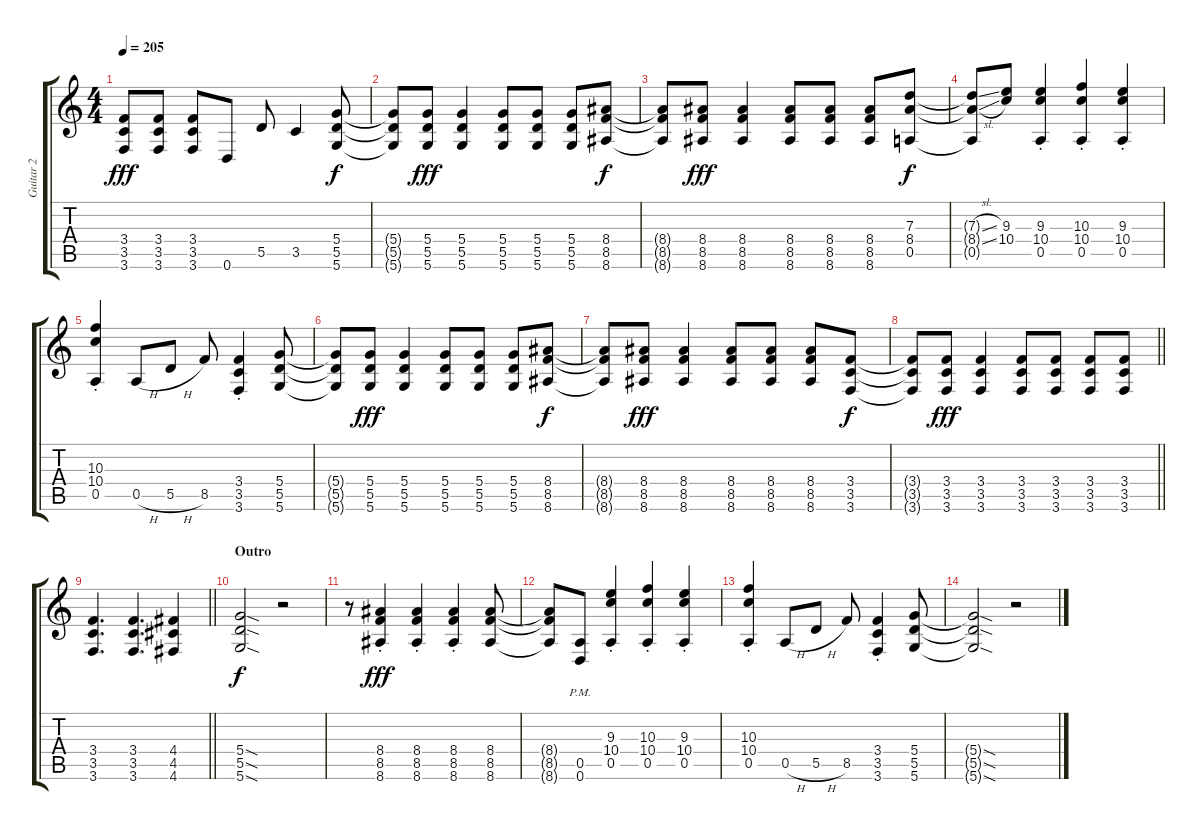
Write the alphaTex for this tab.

\track ("Guitar 2" "Guitar 2") {instrument distortionguitar}
\staff {score tabs}
\tuning (E4 B3 G3 D3 A2 D2) {hide}
\ts (4 4)
\tempo 205
\clef g2
\ks c
(3.4 3.5 3.6).8{dy fff} (3.4 3.5 3.6).8 (3.4 3.5 3.6).8 0.6.8 5.5.8 3.5.4 (5.4 5.5 5.6).8{dy f} |
(5.4{t} 5.5{t} 5.6{t}).8 (5.4 5.5 5.6).8{dy fff} (5.4 5.5 5.6).4 (5.4 5.5 5.6).8 (5.4 5.5 5.6).8 (5.4 5.5 5.6).8 (8.4 8.5 8.6).8{dy f} |
(8.4{t} 8.5{t} 8.6{t}).8 (8.4 8.5 8.6).8{dy fff} (8.4 8.5 8.6).4 (8.4 8.5 8.6).8 (8.4 8.5 8.6).8 (8.4 8.5 8.6).8 (7.3 8.4 0.5).8{dy f} |
(7.3{sl t} 8.4{sl t} 0.5{t}).8 (9.3 10.4).8 (9.3{st} 10.4{st} 0.5{st}).4 (10.3{st} 10.4{st} 0.5{st}).4 (9.3{st} 10.4{st} 0.5{st}).4 |
(10.3{st} 10.4{st} 0.5{st}).4 0.5{h}.8 5.5{h}.8 8.5.8 (3.4 3.5{st} 3.6{st}).4 (5.4 5.5 5.6).8 |
(5.4{t} 5.5{t} 5.6{t}).8 (5.4 5.5 5.6).8{dy fff} (5.4 5.5 5.6).4 (5.4 5.5 5.6).8 (5.4 5.5 5.6).8 (5.4 5.5 5.6).8 (8.4 8.5 8.6).8{dy f} |
(8.4{t} 8.5{t} 8.6{t}).8 (8.4 8.5 8.6).8{dy fff} (8.4 8.5 8.6).4 (8.4 8.5 8.6).8 (8.4 8.5 8.6).8 (8.4 8.5 8.6).8 (3.4 3.5 3.6).8{dy f} |
\barLineRight lightlight
(3.4{t} 3.5{t} 3.6{t}).8 (3.4 3.5 3.6).8{dy fff} (3.4 3.5 3.6).4 (3.4 3.5 3.6).8 (3.4 3.5 3.6).8 (3.4 3.5 3.6).8 (3.4 3.5 3.6).8 |
\barLineRight lightlight
(3.4 3.5 3.6).4{d} (3.4 3.5 3.6).4{d} (4.4 4.5 4.6).4 |
\section ("" "Outro")
(5.4{sod} 5.5{sod} 5.6{sod}).2{dy f} r.2 |
r.8 (8.4{st} 8.5{st} 8.6{st}).4{dy fff} (8.4{st} 8.5{st} 8.6{st}).4 (8.4{st} 8.5{st} 8.6{st}).4 (8.4 8.5 8.6).8 |
(8.4{t} 8.5{t} 8.6{t}).8 (0.5{pm} 0.6{pm}).8 (9.3{st} 10.4{st} 0.5{st}).4 (10.3{st} 10.4{st} 0.5{st}).4 (9.3{st} 10.4{st} 0.5{st}).4 |
(10.3{st} 10.4{st} 0.5{st}).4 0.5{h}.8 5.5{h}.8 8.5.8 (3.4 3.5{st} 3.6{st}).4 (5.4 5.5 5.6).8 |
(5.4{sod t} 5.5{sod t} 5.6{sod t}).2 r.2
